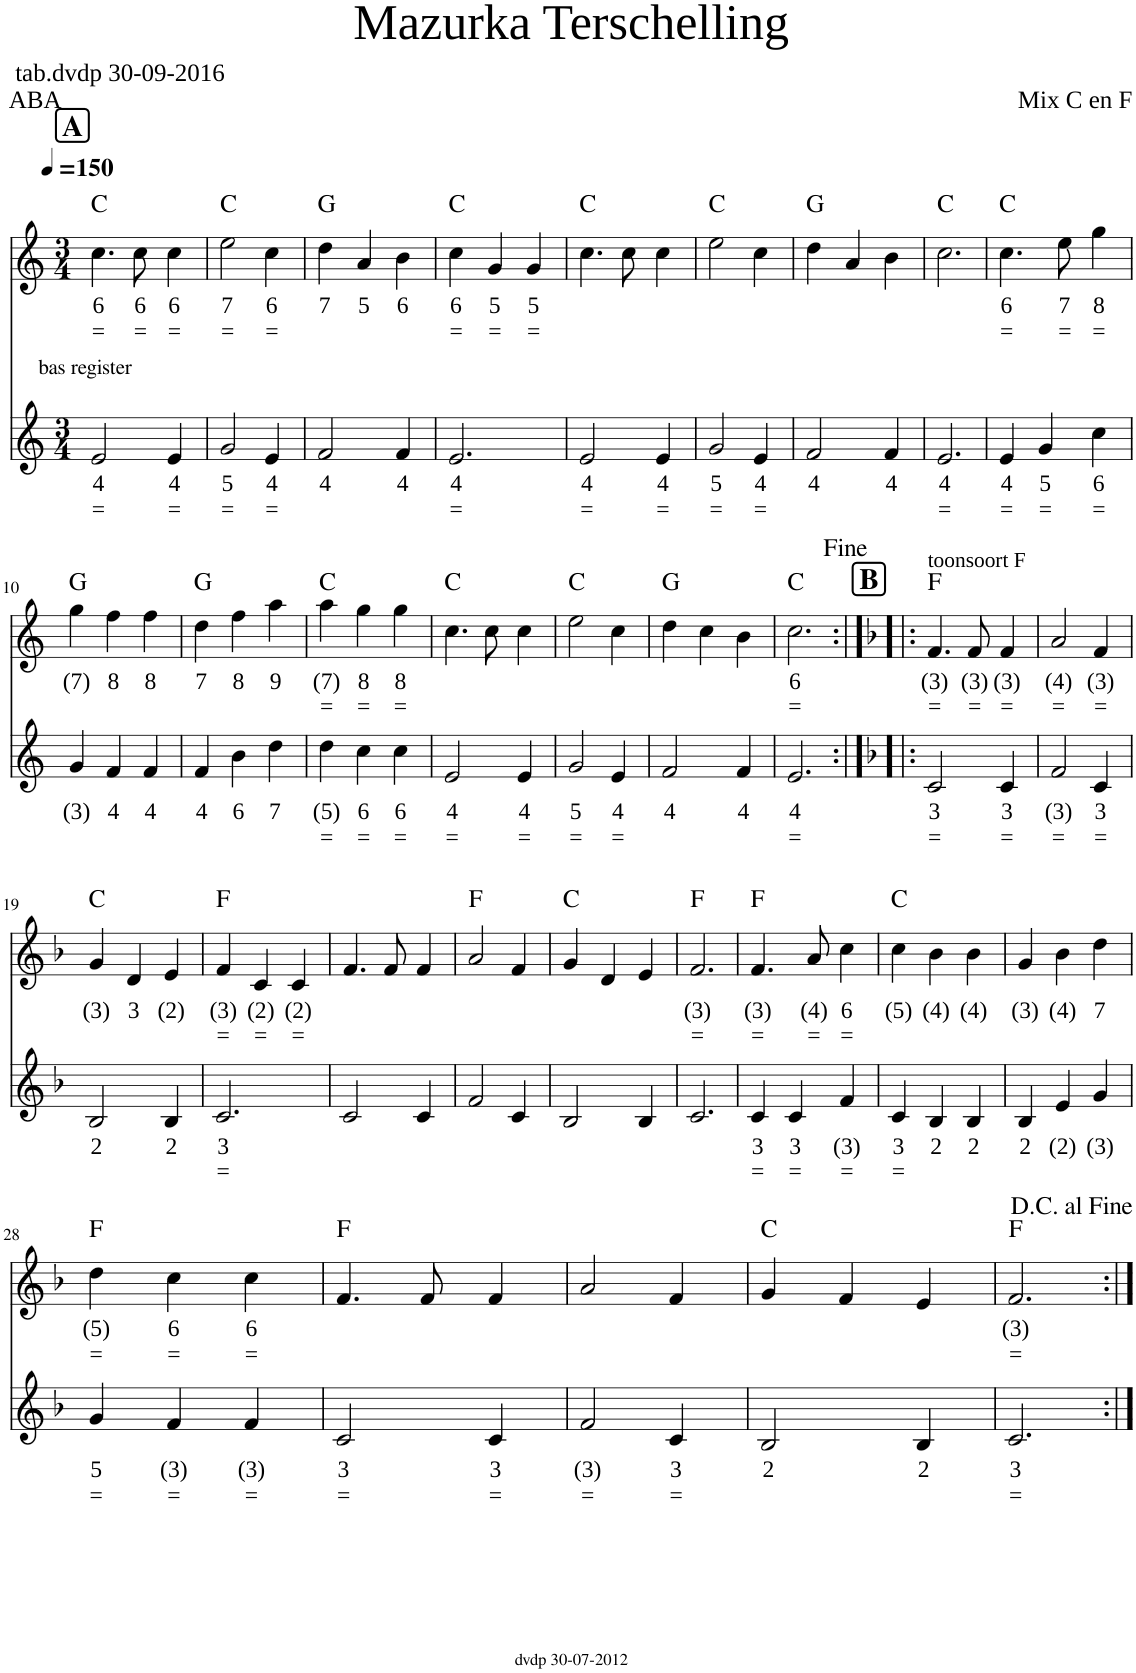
**kern	**text	**text	**kern	**text	**text	**harte
*part2	*part2	*part2	*part1	*part1	*part1	*part1
*staff2	*staff2	*staff2	*staff1	*staff1	*staff1	*
*I"Voice	*	*	*I"Voice	*	*	*
*clefG2	*	*	*clefG2	*	*	*
*k[]	*	*	*k[]	*	*	*
*M3/4	*	*	*M3/4	*	*	*
*MM150	*	*	*MM150	*	*	*
!!LO:REH:place=s1:a:B:cj:fs=14:t=A
=1	=1	=1	=1	=1	=1	=1
!LO:TX:a:t=bas register	!	!	!	!	!	!
!	!LO:LY:b	!LO:LY:b	!	!LO:LY:b	!LO:LY:b	!
2e/	4	=	4.cc\	6	=	C:maj
!	!	!	!	!LO:LY:b	!LO:LY:b	!
.	.	.	8cc\	6	=	.
!	!LO:LY:b	!LO:LY:b	!	!LO:LY:b	!LO:LY:b	!
4e/	4	=	4cc\	6	=	.
=2	=2	=2	=2	=2	=2	=2
!	!LO:LY:b	!LO:LY:b	!	!LO:LY:b	!LO:LY:b	!
2g/	5	=	2ee\	7	=	C:maj
!	!LO:LY:b	!LO:LY:b	!	!LO:LY:b	!LO:LY:b	!
4e/	4	=	4cc\	6	=	.
=3	=3	=3	=3	=3	=3	=3
!	!LO:LY:b	!	!	!LO:LY:b	!	!
2f/	4	.	4dd\	7	.	G:maj
!	!	!	!	!LO:LY:b	!	!
.	.	.	4a/	5	.	.
!	!LO:LY:b	!	!	!LO:LY:b	!	!
4f/	4	.	4b\	6	.	.
=4	=4	=4	=4	=4	=4	=4
!	!LO:LY:b	!LO:LY:b	!	!LO:LY:b	!LO:LY:b	!
2.e/	4	=	4cc\	6	=	C:maj
!	!	!	!	!LO:LY:b	!LO:LY:b	!
.	.	.	4g/	5	=	.
!	!	!	!	!LO:LY:b	!LO:LY:b	!
.	.	.	4g/	5	=	.
=5	=5	=5	=5	=5	=5	=5
!	!LO:LY:b	!LO:LY:b	!	!	!	!
2e/	4	=	4.cc\	.	.	C:maj
.	.	.	8cc\	.	.	.
!	!LO:LY:b	!LO:LY:b	!	!	!	!
4e/	4	=	4cc\	.	.	.
=6	=6	=6	=6	=6	=6	=6
!	!LO:LY:b	!LO:LY:b	!	!	!	!
2g/	5	=	2ee\	.	.	C:maj
!	!LO:LY:b	!LO:LY:b	!	!	!	!
4e/	4	=	4cc\	.	.	.
=7	=7	=7	=7	=7	=7	=7
!	!LO:LY:b	!	!	!	!	!
2f/	4	.	4dd\	.	.	G:maj
.	.	.	4a/	.	.	.
!	!LO:LY:b	!	!	!	!	!
4f/	4	.	4b\	.	.	.
=8	=8	=8	=8	=8	=8	=8
!	!LO:LY:b	!LO:LY:b	!	!	!	!
2.e/	4	=	2.cc\	.	.	C:maj
=9	=9	=9	=9	=9	=9	=9
!	!LO:LY:b	!LO:LY:b	!	!LO:LY:b	!LO:LY:b	!
4e/	4	=	4.cc\	6	=	C:maj
!	!LO:LY:b	!LO:LY:b	!	!	!	!
4g/	5	=	.	.	.	.
!	!	!	!	!LO:LY:b	!LO:LY:b	!
.	.	.	8ee\	7	=	.
!	!LO:LY:b	!LO:LY:b	!	!LO:LY:b	!LO:LY:b	!
4cc\	6	=	4gg\	8	=	.
!!LO:LB:g=z
=10	=10	=10	=10	=10	=10	=10
!	!LO:LY:b	!	!	!LO:LY:b	!	!
4g/	(3)	.	4gg\	(7)	.	G:maj
!	!LO:LY:b	!	!	!LO:LY:b	!	!
4f/	4	.	4ff\	8	.	.
!	!LO:LY:b	!	!	!LO:LY:b	!	!
4f/	4	.	4ff\	8	.	.
=11	=11	=11	=11	=11	=11	=11
!	!LO:LY:b	!	!	!LO:LY:b	!	!
4f/	4	.	4dd\	7	.	G:maj
!	!LO:LY:b	!	!	!LO:LY:b	!	!
4b\	6	.	4ff\	8	.	.
!	!LO:LY:b	!	!	!LO:LY:b	!	!
4dd\	7	.	4aa\	9	.	.
=12	=12	=12	=12	=12	=12	=12
!	!LO:LY:b	!LO:LY:b	!	!LO:LY:b	!LO:LY:b	!
4dd\	(5)	=	4aa\	(7)	=	C:maj
!	!LO:LY:b	!LO:LY:b	!	!LO:LY:b	!LO:LY:b	!
4cc\	6	=	4gg\	8	=	.
!	!LO:LY:b	!LO:LY:b	!	!LO:LY:b	!LO:LY:b	!
4cc\	6	=	4gg\	8	=	.
=13	=13	=13	=13	=13	=13	=13
!	!LO:LY:b	!LO:LY:b	!	!	!	!
2e/	4	=	4.cc\	.	.	C:maj
.	.	.	8cc\	.	.	.
!	!LO:LY:b	!LO:LY:b	!	!	!	!
4e/	4	=	4cc\	.	.	.
=14	=14	=14	=14	=14	=14	=14
!	!LO:LY:b	!LO:LY:b	!	!	!	!
2g/	5	=	2ee\	.	.	C:maj
!	!LO:LY:b	!LO:LY:b	!	!	!	!
4e/	4	=	4cc\	.	.	.
=15	=15	=15	=15	=15	=15	=15
!	!LO:LY:b	!	!	!	!	!
2f/	4	.	4dd\	.	.	G:maj
.	.	.	4cc\	.	.	.
!	!LO:LY:b	!	!	!	!	!
4f/	4	.	4b\	.	.	.
=16	=16	=16	=16	=16	=16	=16
!	!LO:LY:b	!LO:LY:b	!	!LO:LY:b	!LO:LY:b	!
2.e/	4	=	2.cc\	6	=	C:maj
!!LO:REH:place=s1:a:B:cj:fs=14:t=B
=17:|!|:	=17:|!|:	=17:|!|:	=17:|!|:	=17:|!|:	=17:|!|:	=17:|!|:
*k[b-]	*	*	*k[b-]	*	*	*
!	!	!	!LO:TX:a:t=toonsoort F	!	!	!
!	!LO:LY:b	!LO:LY:b	!	!LO:LY:b	!LO:LY:b	!
2c/	3	=	4.f/	(3)	=	F:maj
!	!	!	!	!LO:LY:b	!LO:LY:b	!
.	.	.	8f/	(3)	=	.
!	!LO:LY:b	!LO:LY:b	!	!LO:LY:b	!LO:LY:b	!
4c/	3	=	4f/	(3)	=	.
=18	=18	=18	=18	=18	=18	=18
!	!LO:LY:b	!LO:LY:b	!	!LO:LY:b	!LO:LY:b	!
2f/	(3)	=	2a/	(4)	=	.
!	!LO:LY:b	!LO:LY:b	!	!LO:LY:b	!LO:LY:b	!
4c/	3	=	4f/	(3)	=	.
!!LO:LB:g=z
=19	=19	=19	=19	=19	=19	=19
!	!LO:LY:b	!	!	!LO:LY:b	!	!
2B-/	2	.	4g/	(3)	.	C:maj
!	!	!	!	!LO:LY:b	!	!
.	.	.	4d/	3	.	.
!	!LO:LY:b	!	!	!LO:LY:b	!	!
4B-/	2	.	4e/	(2)	.	.
=20	=20	=20	=20	=20	=20	=20
!	!LO:LY:b	!LO:LY:b	!	!LO:LY:b	!LO:LY:b	!
2.c/	3	=	4f/	(3)	=	F:maj
!	!	!	!	!LO:LY:b	!LO:LY:b	!
.	.	.	4c/	(2)	=	.
!	!	!	!	!LO:LY:b	!LO:LY:b	!
.	.	.	4c/	(2)	=	.
=21	=21	=21	=21	=21	=21	=21
2c/	.	.	4.f/	.	.	.
.	.	.	8f/	.	.	.
4c/	.	.	4f/	.	.	.
=22	=22	=22	=22	=22	=22	=22
2f/	.	.	2a/	.	.	F:maj
4c/	.	.	4f/	.	.	.
=23	=23	=23	=23	=23	=23	=23
2B-/	.	.	4g/	.	.	C:maj
.	.	.	4d/	.	.	.
4B-/	.	.	4e/	.	.	.
=24	=24	=24	=24	=24	=24	=24
!	!	!	!	!LO:LY:b	!LO:LY:b	!
2.c/	.	.	2.f/	(3)	=	F:maj
=25	=25	=25	=25	=25	=25	=25
!	!LO:LY:b	!LO:LY:b	!	!LO:LY:b	!LO:LY:b	!
4c/	3	=	4.f/	(3)	=	F:maj
!	!LO:LY:b	!LO:LY:b	!	!	!	!
4c/	3	=	.	.	.	.
!	!	!	!	!LO:LY:b	!LO:LY:b	!
.	.	.	8a/	(4)	=	.
!	!LO:LY:b	!LO:LY:b	!	!LO:LY:b	!LO:LY:b	!
4f/	(3)	=	4cc\	6	=	.
=26	=26	=26	=26	=26	=26	=26
!	!LO:LY:b	!LO:LY:b	!	!LO:LY:b	!	!
4c/	3	=	4cc\	(5)	.	C:maj
!	!LO:LY:b	!	!	!LO:LY:b	!	!
4B-/	2	.	4b-\	(4)	.	.
!	!LO:LY:b	!	!	!LO:LY:b	!	!
4B-/	2	.	4b-\	(4)	.	.
=27	=27	=27	=27	=27	=27	=27
!	!LO:LY:b	!	!	!LO:LY:b	!	!
4B-/	2	.	4g/	(3)	.	.
!	!LO:LY:b	!	!	!LO:LY:b	!	!
4e/	(2)	.	4b-\	(4)	.	.
!	!LO:LY:b	!	!	!LO:LY:b	!	!
4g/	(3)	.	4dd\	7	.	.
!!LO:LB:g=z
=28	=28	=28	=28	=28	=28	=28
!	!LO:LY:b	!LO:LY:b	!	!LO:LY:b	!LO:LY:b	!
4g/	5	=	4dd\	(5)	=	F:maj
!	!LO:LY:b	!LO:LY:b	!	!LO:LY:b	!LO:LY:b	!
4f/	(3)	=	4cc\	6	=	.
!	!LO:LY:b	!LO:LY:b	!	!LO:LY:b	!LO:LY:b	!
4f/	(3)	=	4cc\	6	=	.
=29	=29	=29	=29	=29	=29	=29
!	!LO:LY:b	!LO:LY:b	!	!	!	!
2c/	3	=	4.f/	.	.	F:maj
.	.	.	8f/	.	.	.
!	!LO:LY:b	!LO:LY:b	!	!	!	!
4c/	3	=	4f/	.	.	.
=30	=30	=30	=30	=30	=30	=30
!	!LO:LY:b	!LO:LY:b	!	!	!	!
2f/	(3)	=	2a/	.	.	.
!	!LO:LY:b	!LO:LY:b	!	!	!	!
4c/	3	=	4f/	.	.	.
=31	=31	=31	=31	=31	=31	=31
!	!LO:LY:b	!	!	!	!	!
2B-/	2	.	4g/	.	.	C:maj
.	.	.	4f/	.	.	.
!	!LO:LY:b	!	!	!	!	!
4B-/	2	.	4e/	.	.	.
=32	=32	=32	=32	=32	=32	=32
!	!LO:LY:b	!LO:LY:b	!	!LO:LY:b	!LO:LY:b	!
2.c/	3	=	2.f/	(3)	=	F:maj
=:|!	=:|!	=:|!	=:|!	=:|!	=:|!	=:|!
*-	*-	*-	*-	*-	*-	*-
